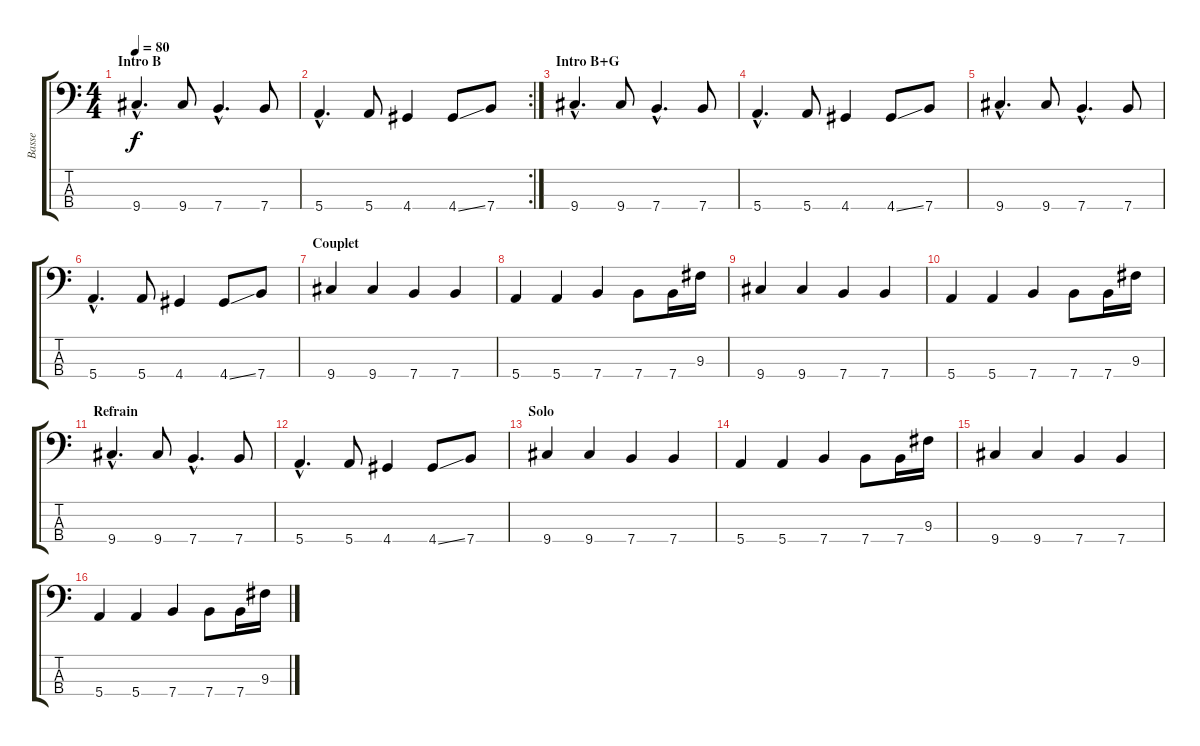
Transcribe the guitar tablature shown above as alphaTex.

\track ("Basse" "Basse") {instrument electricbassfinger}
\staff {score tabs}
\tuning (G2 D2 A1 E1) {hide}
\ts (4 4)
\section ("" "Intro B")
\tempo 80
\clef f4
\ks c
9.4{hac}.4{d dy f instrument electricbassfinger} 9.4.8 7.4{hac}.4{d} 7.4.8 |
\rc 2
5.4{hac}.4{d} 5.4.8 4.4.4 4.4{ss}.8 7.4.8 |
\section ("" "Intro B+G")
9.4{hac}.4{d} 9.4.8 7.4{hac}.4{d} 7.4.8 |
5.4{hac}.4{d} 5.4.8 4.4.4 4.4{ss}.8 7.4.8 |
9.4{hac}.4{d} 9.4.8 7.4{hac}.4{d} 7.4.8 |
5.4{hac}.4{d} 5.4.8 4.4.4 4.4{ss}.8 7.4.8 |
\section ("" "Couplet")
9.4.4 9.4.4 7.4.4 7.4.4 |
5.4.4 5.4.4 7.4.4 7.4.8 7.4.16 9.3.16 |
9.4.4 9.4.4 7.4.4 7.4.4 |
5.4.4 5.4.4 7.4.4 7.4.8 7.4.16 9.3.16 |
\section ("" "Refrain")
9.4{hac}.4{d} 9.4.8 7.4{hac}.4{d} 7.4.8 |
5.4{hac}.4{d} 5.4.8 4.4.4 4.4{ss}.8 7.4.8 |
\section ("" "Solo")
9.4.4 9.4.4 7.4.4 7.4.4 |
5.4.4 5.4.4 7.4.4 7.4.8 7.4.16 9.3.16 |
9.4.4 9.4.4 7.4.4 7.4.4 |
5.4.4 5.4.4 7.4.4 7.4.8 7.4.16 9.3.16
